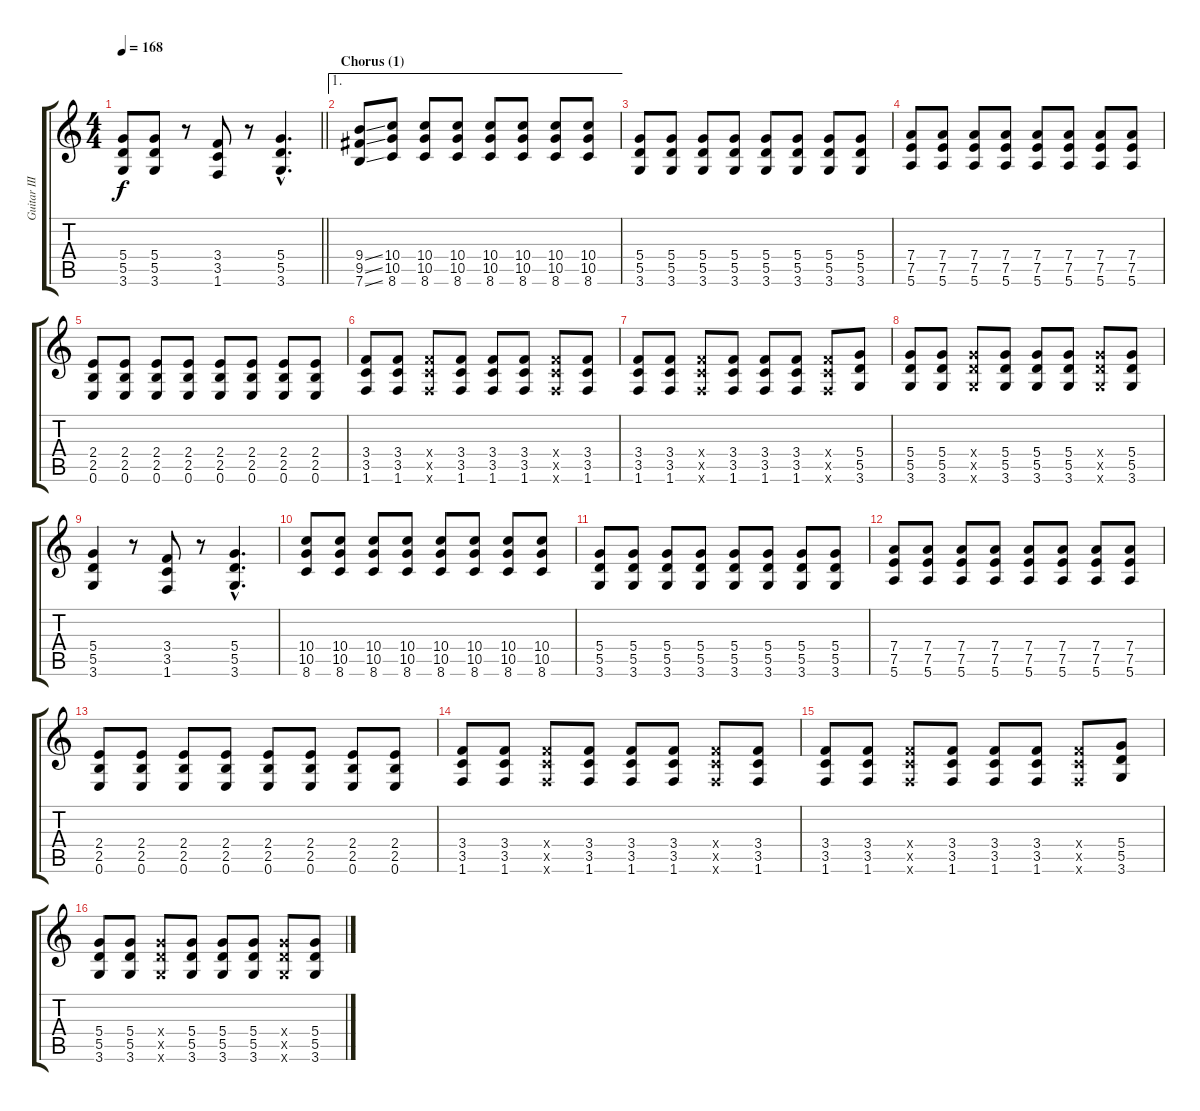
\track ("Guitar III" "Guitar III") {instrument distortionguitar}
\staff {score tabs}
\tuning (E4 B3 G3 D3 A2 E2) {hide}
\ts (4 4)
\tempo 168
\clef g2
\barLineRight lightlight
\ks c
(5.4 5.5 3.6).8{dy f} (5.4 5.5 3.6).8 r.8 (3.4 3.5 1.6).8 r.8 (5.4{hac} 5.5{hac} 3.6{hac}).4{d} |
\ae 1
\section ("" "Chorus (1)")
(9.4{ss} 9.5{ss} 7.6{ss}).8 (10.4 10.5 8.6).8 (10.4 10.5 8.6).8 (10.4 10.5 8.6).8 (10.4 10.5 8.6).8 (10.4 10.5 8.6).8 (10.4 10.5 8.6).8 (10.4 10.5 8.6).8 |
(5.4 5.5 3.6).8 (5.4 5.5 3.6).8 (5.4 5.5 3.6).8 (5.4 5.5 3.6).8 (5.4 5.5 3.6).8 (5.4 5.5 3.6).8 (5.4 5.5 3.6).8 (5.4 5.5 3.6).8 |
(7.4 7.5 5.6).8 (7.4 7.5 5.6).8 (7.4 7.5 5.6).8 (7.4 7.5 5.6).8 (7.4 7.5 5.6).8 (7.4 7.5 5.6).8 (7.4 7.5 5.6).8 (7.4 7.5 5.6).8 |
(2.4 2.5 0.6).8 (2.4 2.5 0.6).8 (2.4 2.5 0.6).8 (2.4 2.5 0.6).8 (2.4 2.5 0.6).8 (2.4 2.5 0.6).8 (2.4 2.5 0.6).8 (2.4 2.5 0.6).8 |
(3.4 3.5 1.6).8 (3.4 3.5 1.6).8 (3.4{x} 3.5{x} 1.6{x}).8 (3.4 3.5 1.6).8 (3.4 3.5 1.6).8 (3.4 3.5 1.6).8 (3.4{x} 3.5{x} 1.6{x}).8 (3.4 3.5 1.6).8 |
(3.4 3.5 1.6).8 (3.4 3.5 1.6).8 (3.4{x} 3.5{x} 1.6{x}).8 (3.4 3.5 1.6).8 (3.4 3.5 1.6).8 (3.4 3.5 1.6).8 (3.4{x} 3.5{x} 1.6{x}).8 (5.4 5.5 3.6).8 |
(5.4 5.5 3.6).8 (5.4 5.5 3.6).8 (5.4{x} 5.5{x} 3.6{x}).8 (5.4 5.5 3.6).8 (5.4 5.5 3.6).8 (5.4 5.5 3.6).8 (5.4{x} 5.5{x} 3.6{x}).8 (5.4 5.5 3.6).8 |
(5.4 5.5 3.6).4 r.8 (3.4 3.5 1.6).8 r.8 (5.4{hac} 5.5{hac} 3.6{hac}).4{d} |
(10.4 10.5 8.6).8 (10.4 10.5 8.6).8 (10.4 10.5 8.6).8 (10.4 10.5 8.6).8 (10.4 10.5 8.6).8 (10.4 10.5 8.6).8 (10.4 10.5 8.6).8 (10.4 10.5 8.6).8 |
(5.4 5.5 3.6).8 (5.4 5.5 3.6).8 (5.4 5.5 3.6).8 (5.4 5.5 3.6).8 (5.4 5.5 3.6).8 (5.4 5.5 3.6).8 (5.4 5.5 3.6).8 (5.4 5.5 3.6).8 |
(7.4 7.5 5.6).8 (7.4 7.5 5.6).8 (7.4 7.5 5.6).8 (7.4 7.5 5.6).8 (7.4 7.5 5.6).8 (7.4 7.5 5.6).8 (7.4 7.5 5.6).8 (7.4 7.5 5.6).8 |
(2.4 2.5 0.6).8 (2.4 2.5 0.6).8 (2.4 2.5 0.6).8 (2.4 2.5 0.6).8 (2.4 2.5 0.6).8 (2.4 2.5 0.6).8 (2.4 2.5 0.6).8 (2.4 2.5 0.6).8 |
(3.4 3.5 1.6).8 (3.4 3.5 1.6).8 (3.4{x} 3.5{x} 1.6{x}).8 (3.4 3.5 1.6).8 (3.4 3.5 1.6).8 (3.4 3.5 1.6).8 (3.4{x} 3.5{x} 1.6{x}).8 (3.4 3.5 1.6).8 |
(3.4 3.5 1.6).8 (3.4 3.5 1.6).8 (3.4{x} 3.5{x} 1.6{x}).8 (3.4 3.5 1.6).8 (3.4 3.5 1.6).8 (3.4 3.5 1.6).8 (3.4{x} 3.5{x} 1.6{x}).8 (5.4 5.5 3.6).8 |
(5.4 5.5 3.6).8 (5.4 5.5 3.6).8 (5.4{x} 5.5{x} 3.6{x}).8 (5.4 5.5 3.6).8 (5.4 5.5 3.6).8 (5.4 5.5 3.6).8 (5.4{x} 5.5{x} 3.6{x}).8 (5.4 5.5 3.6).8
